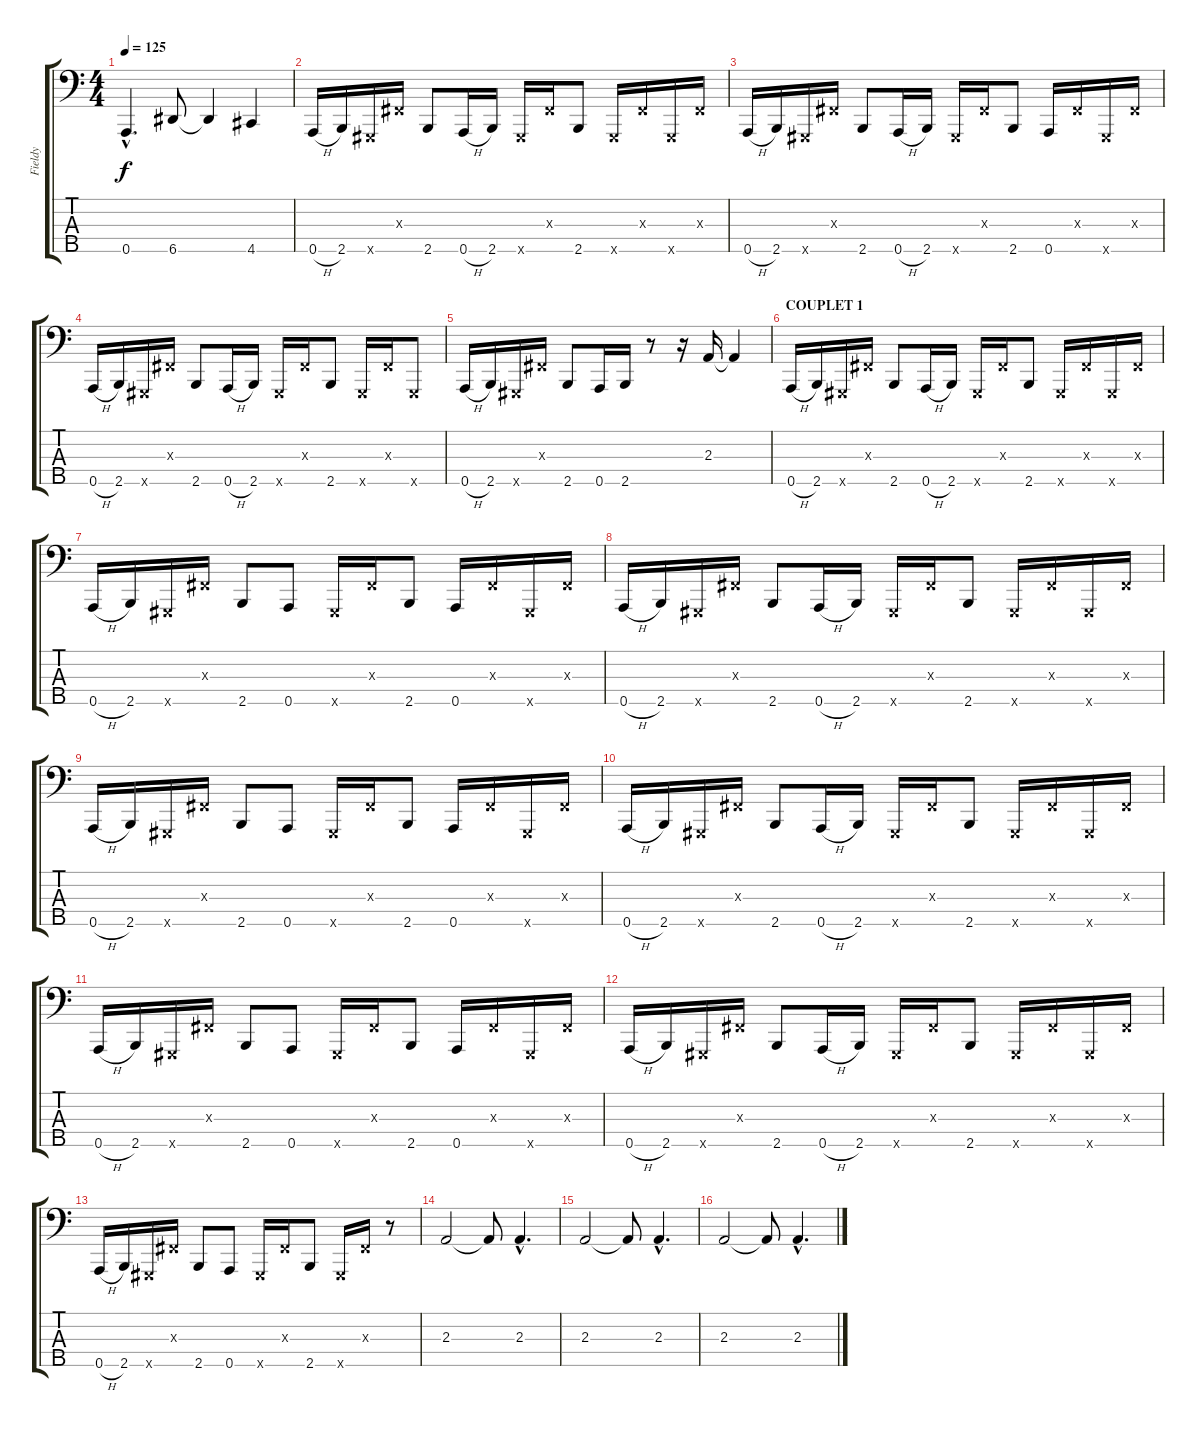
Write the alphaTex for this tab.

\track ("Fieldy" "Fieldy") {instrument slapbass1}
\staff {score tabs}
\tuning (F2 C2 G1 D1 A0) {hide}
\ts (4 4)
\tempo 125
\clef f4
\ks c
0.5{hac}.4{d dy f} 6.5.8 6.5{t}.4 4.5.4 |
0.5{h}.16 2.5.16 -1.5{x}.16 -1.3{x}.16 2.5.8 0.5{h}.16 2.5.16 -1.5{x}.16 -1.3{x}.16 2.5.8 -1.5{x}.16 -1.3{x}.16 -1.5{x}.16 -1.3{x}.16 |
0.5{h}.16 2.5.16 -1.5{x}.16 -1.3{x}.16 2.5.8 0.5{h}.16 2.5.16 -1.5{x}.16 -1.3{x}.16 2.5.8 0.5.16 -1.3{x}.16 -1.5{x}.16 -1.3{x}.16 |
0.5{h}.16 2.5.16 -1.5{x}.16 -1.3{x}.16 2.5.8 0.5{h}.16 2.5.16 -1.5{x}.16 -1.3{x}.16 2.5.8 -1.5{x}.16 -1.3{x}.16 -1.5{x}.8 |
0.5{h}.16 2.5.16 -1.5{x}.16 -1.3{x}.16 2.5.8 0.5.16 2.5.16 r.8 r.16 2.3.16 2.3{t}.4 |
\section ("" "COUPLET 1")
0.5{h}.16 2.5.16 -1.5{x}.16 -1.3{x}.16 2.5.8 0.5{h}.16 2.5.16 -1.5{x}.16 -1.3{x}.16 2.5.8 -1.5{x}.16 -1.3{x}.16 -1.5{x}.16 -1.3{x}.16 |
0.5{h}.16 2.5.16 -1.5{x}.16 -1.3{x}.16 2.5.8 0.5.8 -1.5{x}.16 -1.3{x}.16 2.5.8 0.5.16 -1.3{x}.16 -1.5{x}.16 -1.3{x}.16 |
0.5{h}.16 2.5.16 -1.5{x}.16 -1.3{x}.16 2.5.8 0.5{h}.16 2.5.16 -1.5{x}.16 -1.3{x}.16 2.5.8 -1.5{x}.16 -1.3{x}.16 -1.5{x}.16 -1.3{x}.16 |
0.5{h}.16 2.5.16 -1.5{x}.16 -1.3{x}.16 2.5.8 0.5.8 -1.5{x}.16 -1.3{x}.16 2.5.8 0.5.16 -1.3{x}.16 -1.5{x}.16 -1.3{x}.16 |
0.5{h}.16 2.5.16 -1.5{x}.16 -1.3{x}.16 2.5.8 0.5{h}.16 2.5.16 -1.5{x}.16 -1.3{x}.16 2.5.8 -1.5{x}.16 -1.3{x}.16 -1.5{x}.16 -1.3{x}.16 |
0.5{h}.16 2.5.16 -1.5{x}.16 -1.3{x}.16 2.5.8 0.5.8 -1.5{x}.16 -1.3{x}.16 2.5.8 0.5.16 -1.3{x}.16 -1.5{x}.16 -1.3{x}.16 |
0.5{h}.16 2.5.16 -1.5{x}.16 -1.3{x}.16 2.5.8 0.5{h}.16 2.5.16 -1.5{x}.16 -1.3{x}.16 2.5.8 -1.5{x}.16 -1.3{x}.16 -1.5{x}.16 -1.3{x}.16 |
0.5{h}.16 2.5.16 -1.5{x}.16 -1.3{x}.16 2.5.8 0.5.8 -1.5{x}.16 -1.3{x}.16 2.5.8 -1.5{x}.16 -1.3{x}.16 r.8 |
2.3.2 2.3{t}.8 2.3{hac}.4{d} |
2.3.2 2.3{t}.8 2.3{hac}.4{d} |
2.3.2 2.3{t}.8 2.3{hac}.4{d}
